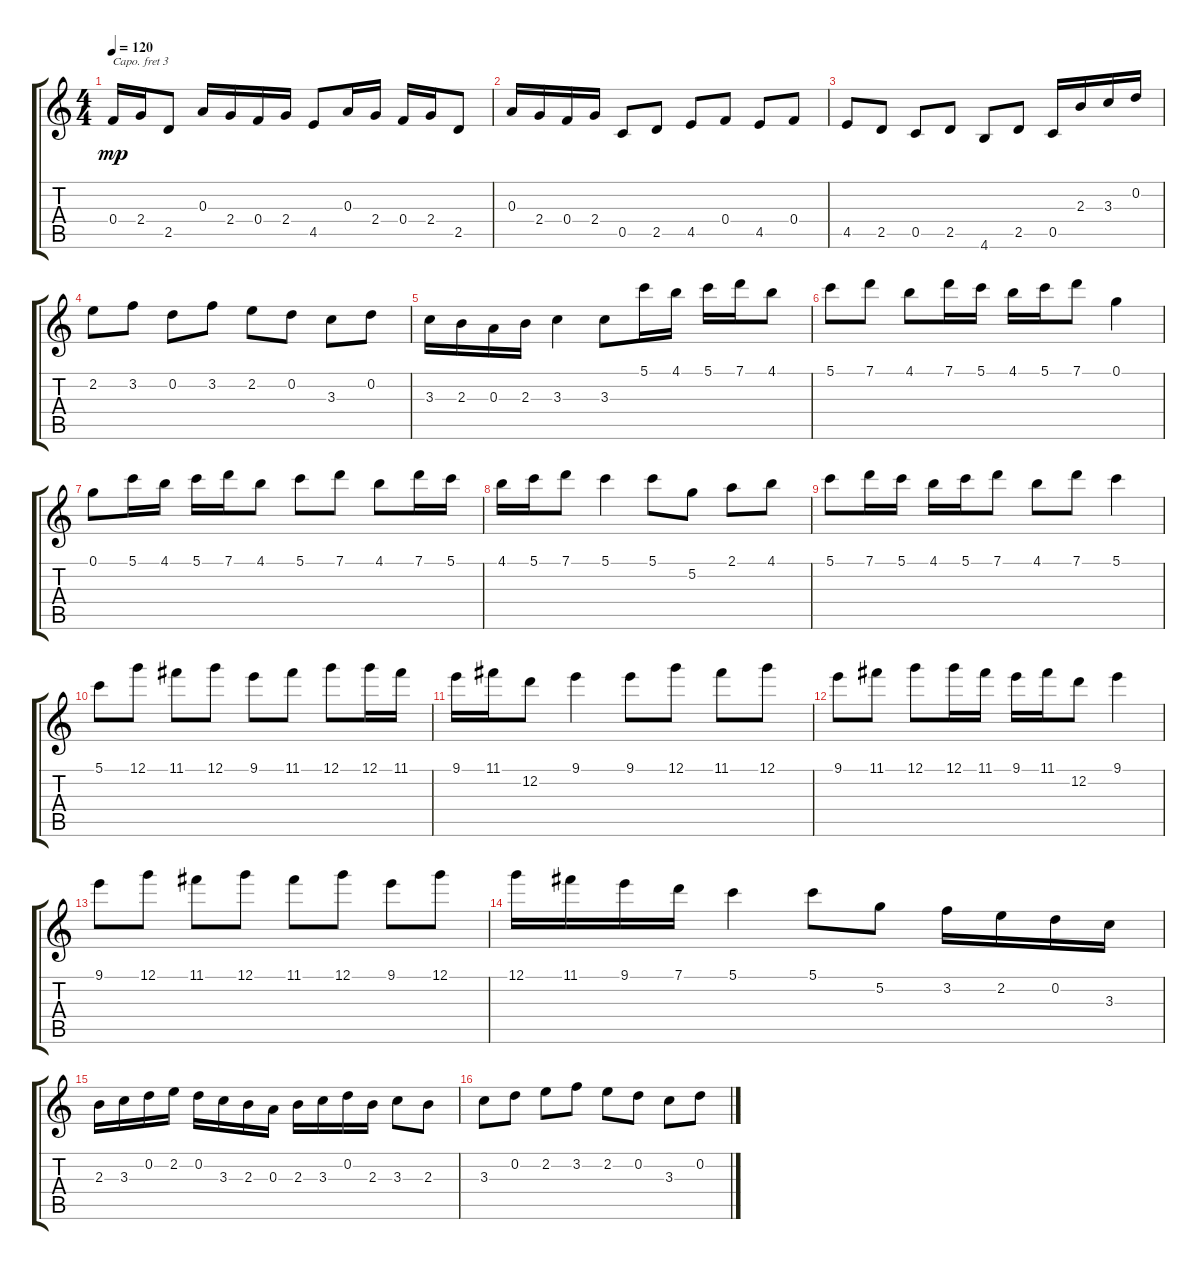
\track "" {instrument acousticguitarsteel}
\staff {score tabs}
\capo 3
\tuning (E4 B3 Gb3 D3 A2 E2) {hide}
\ts (4 4)
\tempo 120
\clef g2
\ks c
0.4.16{dy mp} 2.4.16 2.5.8 0.3.16 2.4.16 0.4.16 2.4.16 4.5.8 0.3.16 2.4.16 0.4.16 2.4.16 2.5.8 |
0.3.16 2.4.16 0.4.16 2.4.16 0.5.8 2.5.8 4.5.8 0.4.8 4.5.8 0.4.8 |
4.5.8 2.5.8 0.5.8 2.5.8 4.6.8 2.5.8 0.5.16 2.3.16 3.3.16 0.2.16 |
2.2.8 3.2.8 0.2.8 3.2.8 2.2.8 0.2.8 3.3.8 0.2.8 |
3.3.16 2.3.16 0.3.16 2.3.16 3.3.4 3.3.8 5.1.16 4.1.16 5.1.16 7.1.16 4.1.8 |
5.1.8 7.1.8 4.1.8 7.1.16 5.1.16 4.1.16 5.1.16 7.1.8 0.1.4 |
0.1.8 5.1.16 4.1.16 5.1.16 7.1.16 4.1.8 5.1.8 7.1.8 4.1.8 7.1.16 5.1.16 |
4.1.16 5.1.16 7.1.8 5.1.4 5.1.8 5.2.8 2.1.8 4.1.8 |
5.1.8 7.1.16 5.1.16 4.1.16 5.1.16 7.1.8 4.1.8 7.1.8 5.1.4 |
5.1.8 12.1.8 11.1.8 12.1.8 9.1.8 11.1.8 12.1.8 12.1.16 11.1.16 |
9.1.16 11.1.16 12.2.8 9.1.4 9.1.8 12.1.8 11.1.8 12.1.8 |
9.1.8 11.1.8 12.1.8 12.1.16 11.1.16 9.1.16 11.1.16 12.2.8 9.1.4 |
9.1.8 12.1.8 11.1.8 12.1.8 11.1.8 12.1.8 9.1.8 12.1.8 |
12.1.16 11.1.16 9.1.16 7.1.16 5.1.4 5.1.8 5.2.8 3.2.16 2.2.16 0.2.16 3.3.16 |
2.3.16 3.3.16 0.2.16 2.2.16 0.2.16 3.3.16 2.3.16 0.3.16 2.3.16 3.3.16 0.2.16 2.3.16 3.3.8 2.3.8 |
3.3.8 0.2.8 2.2.8 3.2.8 2.2.8 0.2.8 3.3.8 0.2.8
